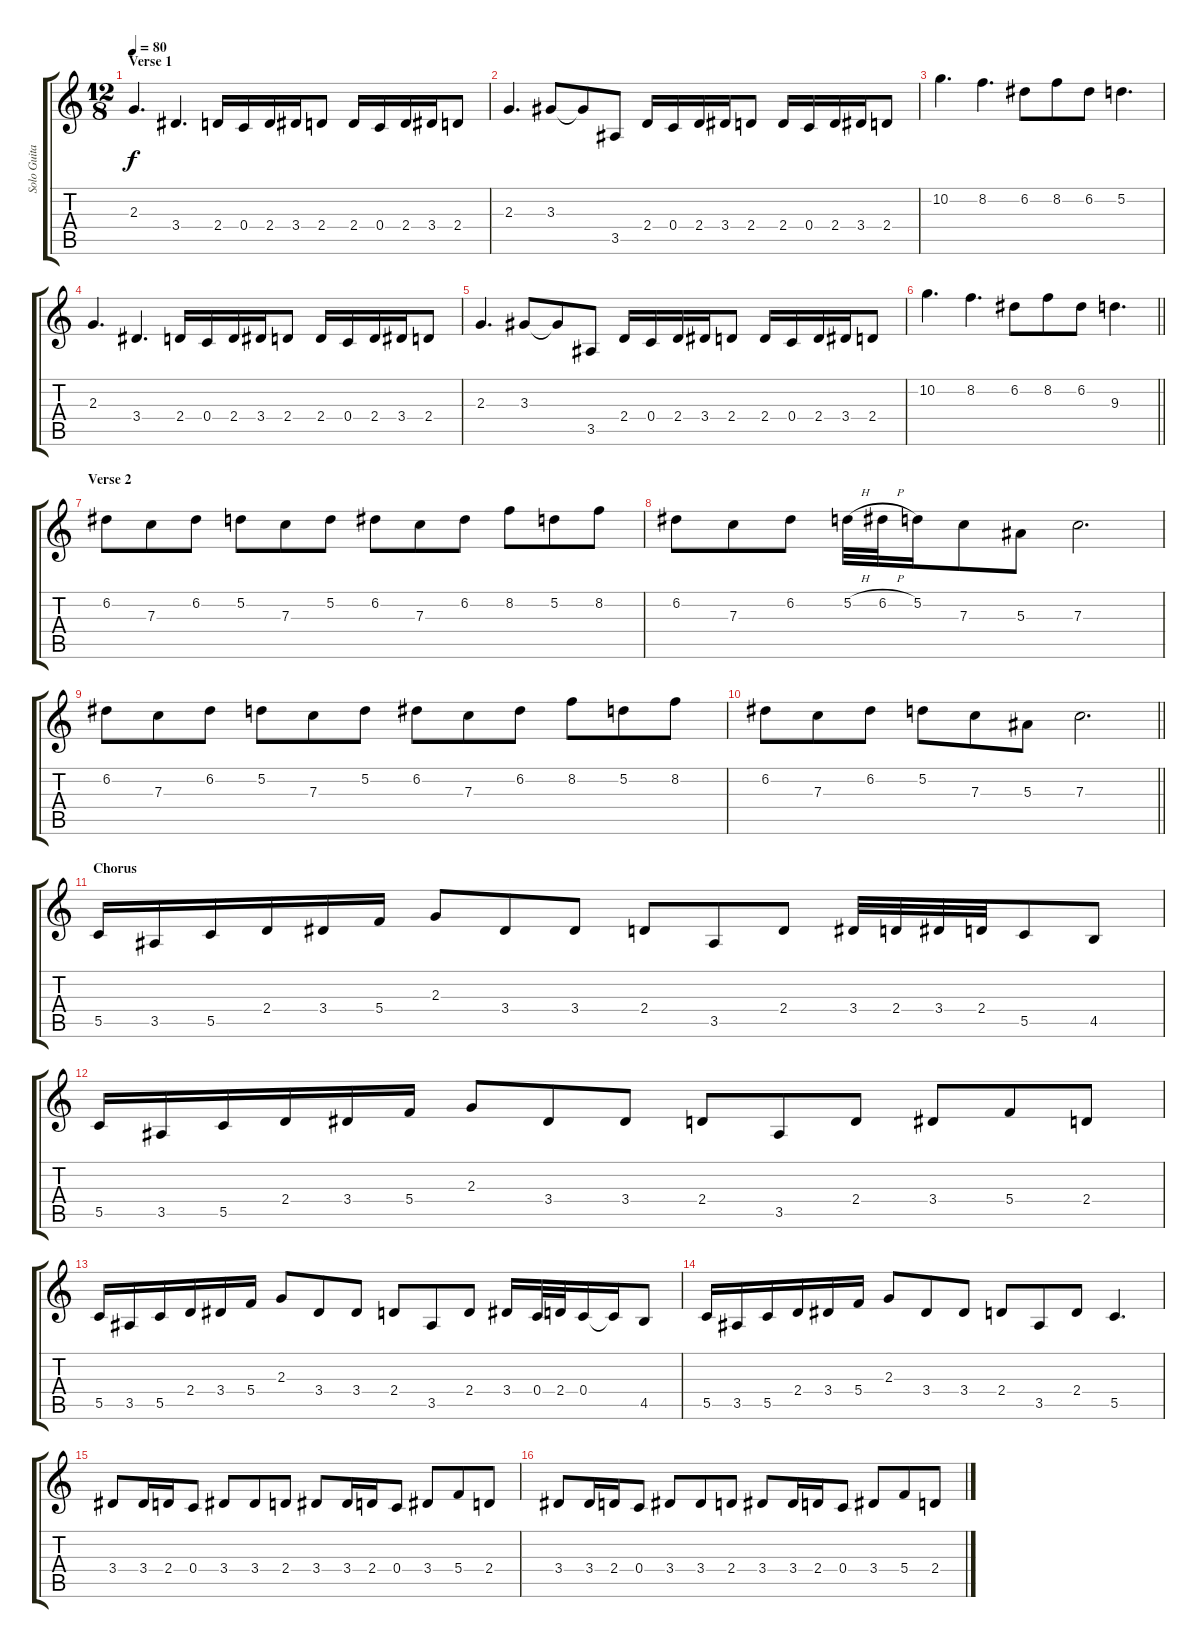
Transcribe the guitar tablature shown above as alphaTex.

\track ("Solo Guitar" "Solo Guita") {instrument overdrivenguitar}
\staff {score tabs}
\tuning (D4 A3 F3 C3 G2 D2) {hide}
\ts (12 8)
\section ("" "Verse 1")
\tempo 80
\clef g2
\ks c
2.3.4{d dy f} 3.4.4{d} 2.4.16 0.4.16 2.4.16 3.4.16 2.4.8 2.4.16 0.4.16 2.4.16 3.4.16 2.4.8 |
2.3.4{d} 3.3.8 3.3{t}.8 3.5.8 2.4.16 0.4.16 2.4.16 3.4.16 2.4.8 2.4.16 0.4.16 2.4.16 3.4.16 2.4.8 |
10.2.4{d} 8.2.4{d} 6.2.8 8.2.8 6.2.8 5.2.4{d} |
2.3.4{d} 3.4.4{d} 2.4.16 0.4.16 2.4.16 3.4.16 2.4.8 2.4.16 0.4.16 2.4.16 3.4.16 2.4.8 |
2.3.4{d} 3.3.8 3.3{t}.8 3.5.8 2.4.16 0.4.16 2.4.16 3.4.16 2.4.8 2.4.16 0.4.16 2.4.16 3.4.16 2.4.8 |
\barLineRight lightlight
10.2.4{d} 8.2.4{d} 6.2.8 8.2.8 6.2.8 9.3.4{d} |
\section ("" "Verse 2")
6.2.8 7.3.8 6.2.8 5.2.8 7.3.8 5.2.8 6.2.8 7.3.8 6.2.8 8.2.8 5.2.8 8.2.8 |
6.2.8 7.3.8 6.2.8 5.2{h}.32 6.2{h}.32 5.2.16 7.3.8 5.3.8 7.3.2{d} |
6.2.8 7.3.8 6.2.8 5.2.8 7.3.8 5.2.8 6.2.8 7.3.8 6.2.8 8.2.8 5.2.8 8.2.8 |
\barLineRight lightlight
6.2.8 7.3.8 6.2.8 5.2.8 7.3.8 5.3.8 7.3.2{d} |
\section ("" "Chorus")
5.5.16 3.5.16 5.5.16 2.4.16 3.4.16 5.4.16 2.3.8 3.4.8 3.4.8 2.4.8 3.5.8 2.4.8 3.4.32 2.4.32 3.4.32 2.4.32 5.5.8 4.5.8 |
5.5.16 3.5.16 5.5.16 2.4.16 3.4.16 5.4.16 2.3.8 3.4.8 3.4.8 2.4.8 3.5.8 2.4.8 3.4.8 5.4.8 2.4.8 |
5.5.16 3.5.16 5.5.16 2.4.16 3.4.16 5.4.16 2.3.8 3.4.8 3.4.8 2.4.8 3.5.8 2.4.8 3.4.16 0.4.32 2.4.32 0.4.16 0.4{t}.16 4.5.8 |
5.5.16 3.5.16 5.5.16 2.4.16 3.4.16 5.4.16 2.3.8 3.4.8 3.4.8 2.4.8 3.5.8 2.4.8 5.5.4{d} |
3.4.8 3.4.16 2.4.16 0.4.8 3.4.8 3.4.8 2.4.8 3.4.8 3.4.16 2.4.16 0.4.8 3.4.8 5.4.8 2.4.8 |
3.4.8 3.4.16 2.4.16 0.4.8 3.4.8 3.4.8 2.4.8 3.4.8 3.4.16 2.4.16 0.4.8 3.4.8 5.4.8 2.4.8
